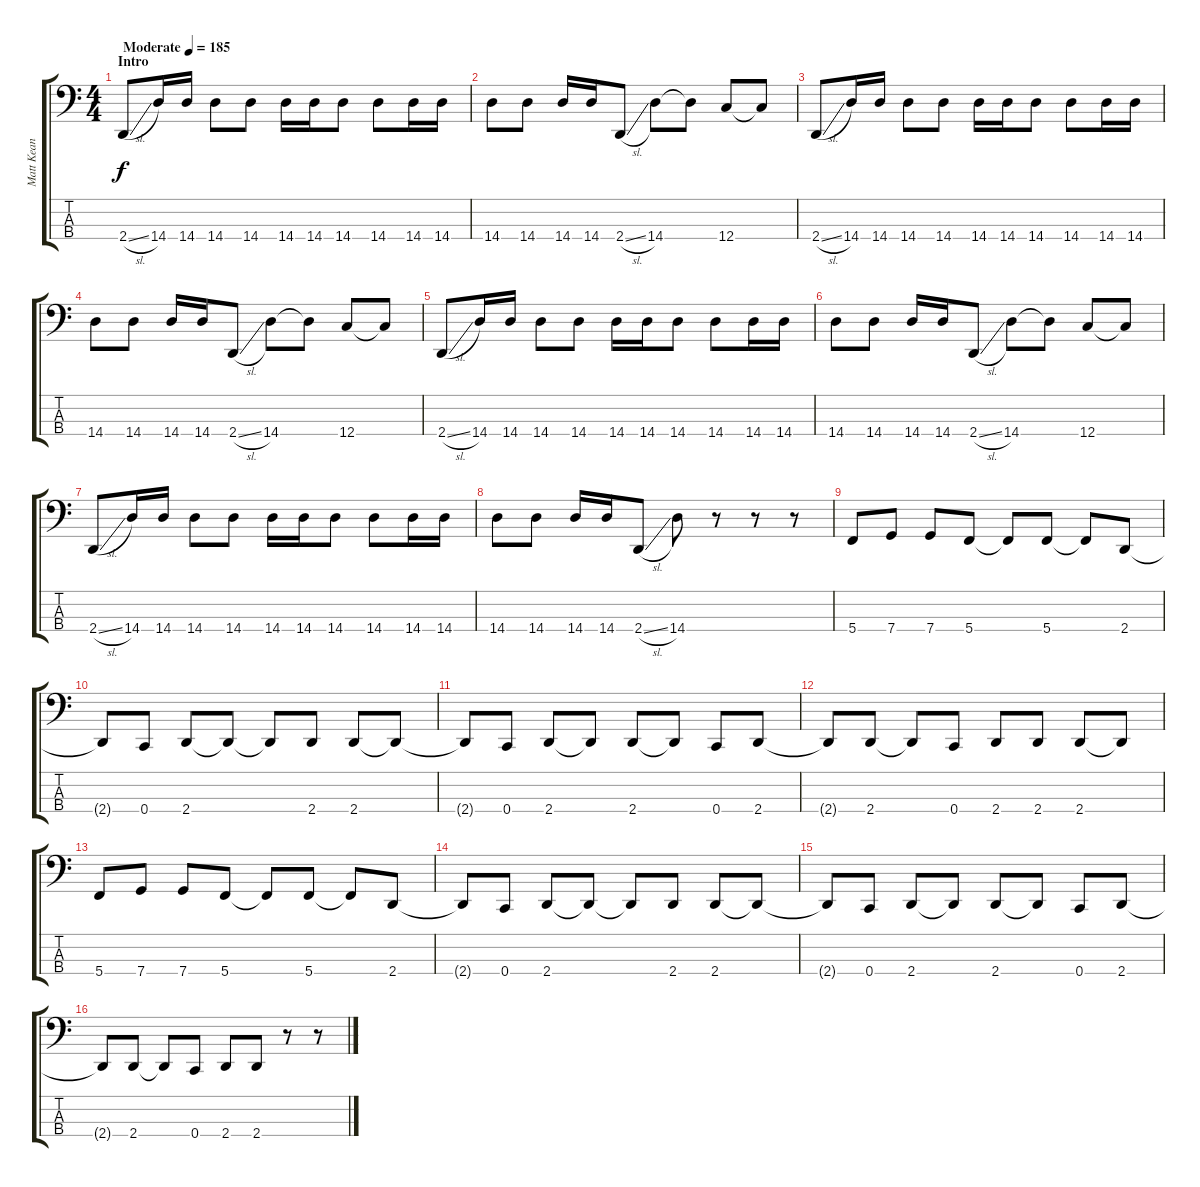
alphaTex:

\track ("Matt Kean" "Matt Kean") {instrument electricbasspick}
\staff {score tabs}
\tuning (Eb2 Bb1 F1 C1) {hide}
\ts (4 4)
\section ("" "Intro")
\tempo (185 "Moderate")
\clef f4
\ks c
2.4{sl}.8{dy f instrument electricbasspick} 14.4.16 14.4.16 14.4.8 14.4.8 14.4.16 14.4.16 14.4.8 14.4.8 14.4.16 14.4.16 |
14.4.8 14.4.8 14.4.16 14.4.16 2.4{sl}.8 14.4.8 14.4{t}.8 12.4.8 12.4{t}.8 |
2.4{sl}.8 14.4.16 14.4.16 14.4.8 14.4.8 14.4.16 14.4.16 14.4.8 14.4.8 14.4.16 14.4.16 |
14.4.8 14.4.8 14.4.16 14.4.16 2.4{sl}.8 14.4.8 14.4{t}.8 12.4.8 12.4{t}.8 |
2.4{sl}.8 14.4.16 14.4.16 14.4.8 14.4.8 14.4.16 14.4.16 14.4.8 14.4.8 14.4.16 14.4.16 |
14.4.8 14.4.8 14.4.16 14.4.16 2.4{sl}.8 14.4.8 14.4{t}.8 12.4.8 12.4{t}.8 |
2.4{sl}.8 14.4.16 14.4.16 14.4.8 14.4.8 14.4.16 14.4.16 14.4.8 14.4.8 14.4.16 14.4.16 |
14.4.8 14.4.8 14.4.16 14.4.16 2.4{sl}.8 14.4.8 r.8 r.8 r.8 |
5.4.8 7.4.8 7.4.8 5.4.8 5.4{t}.8 5.4.8 5.4{t}.8 2.4.8 |
2.4{t}.8 0.4.8 2.4.8 2.4{t}.8 2.4{t}.8 2.4.8 2.4.8 2.4{t}.8 |
2.4{t}.8 0.4.8 2.4.8 2.4{t}.8 2.4.8 2.4{t}.8 0.4.8 2.4.8 |
2.4{t}.8 2.4.8 2.4{t}.8 0.4.8 2.4.8 2.4.8 2.4.8 2.4{t}.8 |
5.4.8 7.4.8 7.4.8 5.4.8 5.4{t}.8 5.4.8 5.4{t}.8 2.4.8 |
2.4{t}.8 0.4.8 2.4.8 2.4{t}.8 2.4{t}.8 2.4.8 2.4.8 2.4{t}.8 |
2.4{t}.8 0.4.8 2.4.8 2.4{t}.8 2.4.8 2.4{t}.8 0.4.8 2.4.8 |
2.4{t}.8 2.4.8 2.4{t}.8 0.4.8 2.4.8 2.4.8 r.8 r.8
